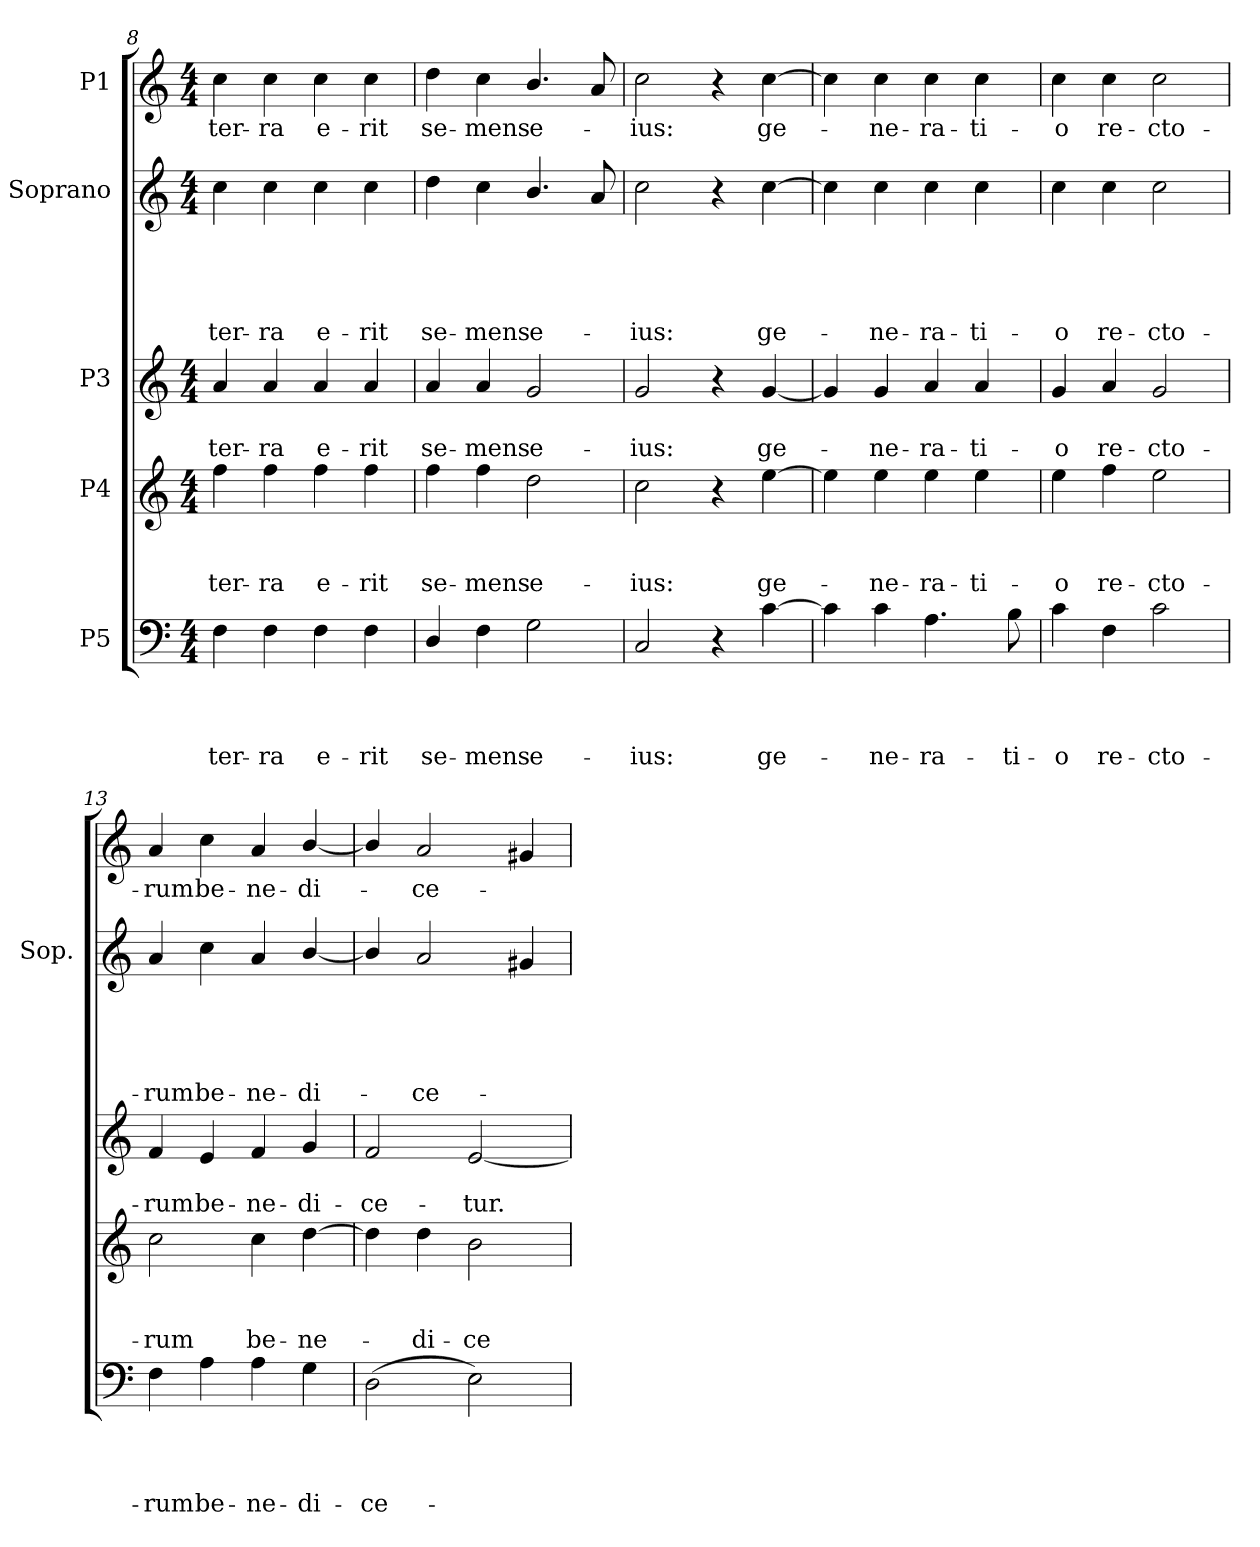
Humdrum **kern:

**kern	**text	**text	**text	**text	**kern	**text	**text	**text	**kern	**text	**text	**kern	**text	**text	**text	**text	**text	**kern	**text
*part5	*part5	*part5	*part5	*part5	*part4	*part4	*part4	*part4	*part3	*part3	*part3	*part2	*part2	*part2	*part2	*part2	*part2	*part1	*part1
*staff5	*staff5	*staff5	*staff5	*staff5	*staff4	*staff4	*staff4	*staff4	*staff3	*staff3	*staff3	*staff2	*staff2	*staff2	*staff2	*staff2	*staff2	*staff1	*staff1
*I"P5	*	*	*	*	*I"P4	*	*	*	*I"P3	*	*	*I"Soprano	*	*	*	*	*	*I"P1	*
*	*	*	*	*	*	*	*	*	*	*	*	*I'Sop.	*	*	*	*	*	*	*
!!LO:PB:g=z
*clefF4	*	*	*	*	*clefG2	*	*	*	*clefG2	*	*	*clefG2	*	*	*	*	*	*clefG2	*
*	*	*	*	*	*ITrd7c12	*	*	*	*	*	*	*	*	*	*	*	*	*	*
*k[]	*	*	*	*	*k[]	*	*	*	*k[]	*	*	*k[]	*	*	*	*	*	*k[]	*
*C:	*	*	*	*	*C:	*	*	*	*C:	*	*	*C:	*	*	*	*	*	*C:	*
*M4/4	*	*	*	*	*M4/4	*	*	*	*M4/4	*	*	*M4/4	*	*	*	*	*	*M4/4	*
=8	=8	=8	=8	=8	=8	=8	=8	=8	=8	=8	=8	=8	=8	=8	=8	=8	=8	=8	=8
!	!	!	!	!LO:LY:b	!	!	!	!LO:LY:b	!	!	!LO:LY:b	!	!	!	!	!	!LO:LY:b	!	!LO:LY:b
4F\	.	.	.	ter-	4f\	.	.	ter-	4a/	.	ter-	4cc\	.	.	.	.	ter-	4cc\	ter-
!	!	!	!	!LO:LY:b	!	!	!	!LO:LY:b	!	!	!LO:LY:b	!	!	!	!	!	!LO:LY:b	!	!LO:LY:b
4F\	.	.	.	-ra	4f\	.	.	-ra	4a/	.	-ra	4cc\	.	.	.	.	-ra	4cc\	-ra
!	!	!	!	!LO:LY:b	!	!	!	!LO:LY:b	!	!	!LO:LY:b	!	!	!	!	!	!LO:LY:b	!	!LO:LY:b
4F\	.	.	.	e-	4f\	.	.	e-	4a/	.	e-	4cc\	.	.	.	.	e-	4cc\	e-
!	!	!	!	!LO:LY:b	!	!	!	!LO:LY:b	!	!	!LO:LY:b	!	!	!	!	!	!LO:LY:b	!	!LO:LY:b
4F\	.	.	.	-rit	4f\	.	.	-rit	4a/	.	-rit	4cc\	.	.	.	.	-rit	4cc\	-rit
=9	=9	=9	=9	=9	=9	=9	=9	=9	=9	=9	=9	=9	=9	=9	=9	=9	=9	=9	=9
!	!	!	!	!LO:LY:b	!	!	!	!LO:LY:b	!	!	!LO:LY:b	!	!	!	!	!	!LO:LY:b	!	!LO:LY:b
4D/	.	.	.	se-	4f\	.	.	se-	4a/	.	se-	4dd\	.	.	.	.	se-	4dd\	se-
!	!	!	!	!LO:LY:b	!	!	!	!LO:LY:b	!	!	!LO:LY:b	!	!	!	!	!	!LO:LY:b	!	!LO:LY:b
4F\	.	.	.	-mens	4f\	.	.	-mens	4a/	.	-mens	4cc\	.	.	.	.	-mens	4cc\	-mens
!	!	!	!	!LO:LY:b	!	!	!	!LO:LY:b	!	!	!LO:LY:b	!	!	!	!	!	!LO:LY:b	!	!LO:LY:b
2G\	.	.	.	e-	2d\	.	.	e-	2g/	.	e-	4.b/	.	.	.	.	e-	4.b/	e-
.	.	.	.	.	.	.	.	.	.	.	.	8a/	.	.	.	.	.	8a/	.
=10	=10	=10	=10	=10	=10	=10	=10	=10	=10	=10	=10	=10	=10	=10	=10	=10	=10	=10	=10
!	!	!	!	!LO:LY:b	!	!	!	!LO:LY:b	!	!	!LO:LY:b	!	!	!	!	!	!LO:LY:b	!	!LO:LY:b
2C/	.	.	.	-ius:	2c\	.	.	-ius:	2g/	.	-ius:	2cc\	.	.	.	.	-ius:	2cc\	-ius:
4r	.	.	.	.	4r	.	.	.	4r	.	.	4r	.	.	.	.	.	4r	.
!	!	!	!	!LO:LY:b	!	!	!	!LO:LY:b	!	!	!LO:LY:b	!	!	!	!	!	!LO:LY:b	!	!LO:LY:b
[>4c\	.	.	.	ge-	[>4e\	.	.	ge-	[<4g/	.	ge-	[>4cc\	.	.	.	.	ge-	[>4cc\	ge-
=11	=11	=11	=11	=11	=11	=11	=11	=11	=11	=11	=11	=11	=11	=11	=11	=11	=11	=11	=11
4c\]	.	.	.	.	4e\]	.	.	.	4g/]	.	.	4cc\]	.	.	.	.	.	4cc\]	.
!	!	!	!	!LO:LY:b	!	!	!	!LO:LY:b	!	!	!LO:LY:b	!	!	!	!	!	!LO:LY:b	!	!LO:LY:b
4c\	.	.	.	-ne-	4e\	.	.	-ne-	4g/	.	-ne-	4cc\	.	.	.	.	-ne-	4cc\	-ne-
!	!	!	!	!LO:LY:b	!	!	!	!LO:LY:b	!	!	!LO:LY:b	!	!	!	!	!	!LO:LY:b	!	!LO:LY:b
4.A\	.	.	.	-ra-	4e\	.	.	-ra-	4a/	.	-ra-	4cc\	.	.	.	.	-ra-	4cc\	-ra-
!	!	!	!	!	!	!	!	!LO:LY:b	!	!	!LO:LY:b	!	!	!	!	!	!LO:LY:b	!	!LO:LY:b
.	.	.	.	.	4e\	.	.	-ti-	4a/	.	-ti-	4cc\	.	.	.	.	-ti-	4cc\	-ti-
!	!	!	!	!LO:LY:b	!	!	!	!	!	!	!	!	!	!	!	!	!	!	!
8B\	.	.	.	-ti-	.	.	.	.	.	.	.	.	.	.	.	.	.	.	.
=12	=12	=12	=12	=12	=12	=12	=12	=12	=12	=12	=12	=12	=12	=12	=12	=12	=12	=12	=12
!	!	!	!	!LO:LY:b	!	!	!	!LO:LY:b	!	!	!LO:LY:b	!	!	!	!	!	!LO:LY:b	!	!LO:LY:b
4c\	.	.	.	-o	4e\	.	.	-o	4g/	.	-o	4cc\	.	.	.	.	-o	4cc\	-o
!	!	!	!	!LO:LY:b	!	!	!	!LO:LY:b	!	!	!LO:LY:b	!	!	!	!	!	!LO:LY:b	!	!LO:LY:b
4F\	.	.	.	re-	4f\	.	.	re-	4a/	.	re-	4cc\	.	.	.	.	re-	4cc\	re-
!	!	!	!	!LO:LY:b	!	!	!	!LO:LY:b	!	!	!LO:LY:b	!	!	!	!	!	!LO:LY:b	!	!LO:LY:b
2c\	.	.	.	-cto-	2e\	.	.	-cto-	2g/	.	-cto-	2cc\	.	.	.	.	-cto-	2cc\	-cto-
=13	=13	=13	=13	=13	=13	=13	=13	=13	=13	=13	=13	=13	=13	=13	=13	=13	=13	=13	=13
!	!	!	!	!LO:LY:b	!	!	!	!LO:LY:b	!	!	!LO:LY:b	!	!	!	!	!	!LO:LY:b	!	!LO:LY:b
4F\	.	.	.	-rum	2c\	.	.	-rum	4f/	.	-rum	4a/	.	.	.	.	-rum	4a/	-rum
!	!	!	!	!LO:LY:b	!	!	!	!	!	!	!LO:LY:b	!	!	!	!	!	!LO:LY:b	!	!LO:LY:b
4A\	.	.	.	be-	.	.	.	.	4e/	.	be-	4cc\	.	.	.	.	be-	4cc\	be-
!	!	!	!	!LO:LY:b	!	!	!	!LO:LY:b	!	!	!LO:LY:b	!	!	!	!	!	!LO:LY:b	!	!LO:LY:b
4A\	.	.	.	-ne-	4c\	.	.	be-	4f/	.	-ne-	4a/	.	.	.	.	-ne-	4a/	-ne-
!	!	!	!	!LO:LY:b	!	!	!	!LO:LY:b	!	!	!LO:LY:b	!	!	!	!	!	!LO:LY:b	!	!LO:LY:b
4G\	.	.	.	-di-	[>4d\	.	.	-ne-	4g/	.	-di-	[<4b/	.	.	.	.	-di-	[<4b/	-di-
!!LO:LB:g=z
=14	=14	=14	=14	=14	=14	=14	=14	=14	=14	=14	=14	=14	=14	=14	=14	=14	=14	=14	=14
!	!	!	!	!LO:LY:b	!	!	!	!	!	!	!LO:LY:b	!	!	!	!	!	!	!	!
(>2D\	.	.	.	-ce-	4d\]	.	.	.	2f/	.	-ce-	4b/]	.	.	.	.	.	4b/]	.
!	!	!	!	!	!	!	!	!LO:LY:b	!	!	!	!	!	!	!	!	!LO:LY:b	!	!LO:LY:b
.	.	.	.	.	4d\	.	.	-di-	.	.	.	2a/	.	.	.	.	-ce-	2a/	-ce-
!	!	!	!	!	!	!	!	!LO:LY:b	!	!	!LO:LY:b	!	!	!	!	!	!	!	!
2E\)	.	.	.	.	2B\	.	.	-ce-	[<2e/	.	-tur.	.	.	.	.	.	.	.	.
.	.	.	.	.	.	.	.	.	.	.	.	4g#X/	.	.	.	.	.	4g#X/	.
=	=	=	=	=	=	=	=	=	=	=	=	=	=	=	=	=	=	=	=
*-	*-	*-	*-	*-	*-	*-	*-	*-	*-	*-	*-	*-	*-	*-	*-	*-	*-	*-	*-
